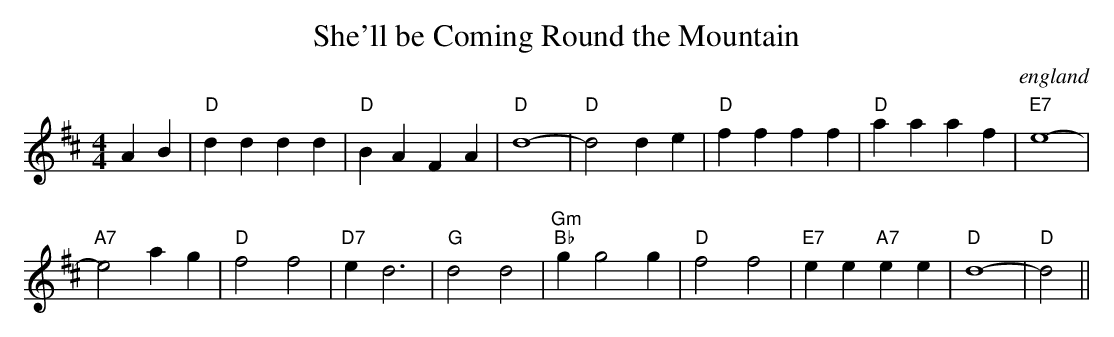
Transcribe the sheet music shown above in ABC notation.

X:1
T:She'll be Coming Round the Mountain
O:england
M:4/4
L:1/4
K:D
AB |"D"dd dd|"D"BA FA|"D"d4-|"D"d2 de|"D"ff ff|"D"aa af|"E7"e4-|
"A7"e2 ag|"D"f2 f2|"D7"ed3|"G"d2 d2|"Gm""Bb"gg2g|"D"f2 f2|"E7"ee "A7"ee|"D"d4-\
|"D"d2 ||
